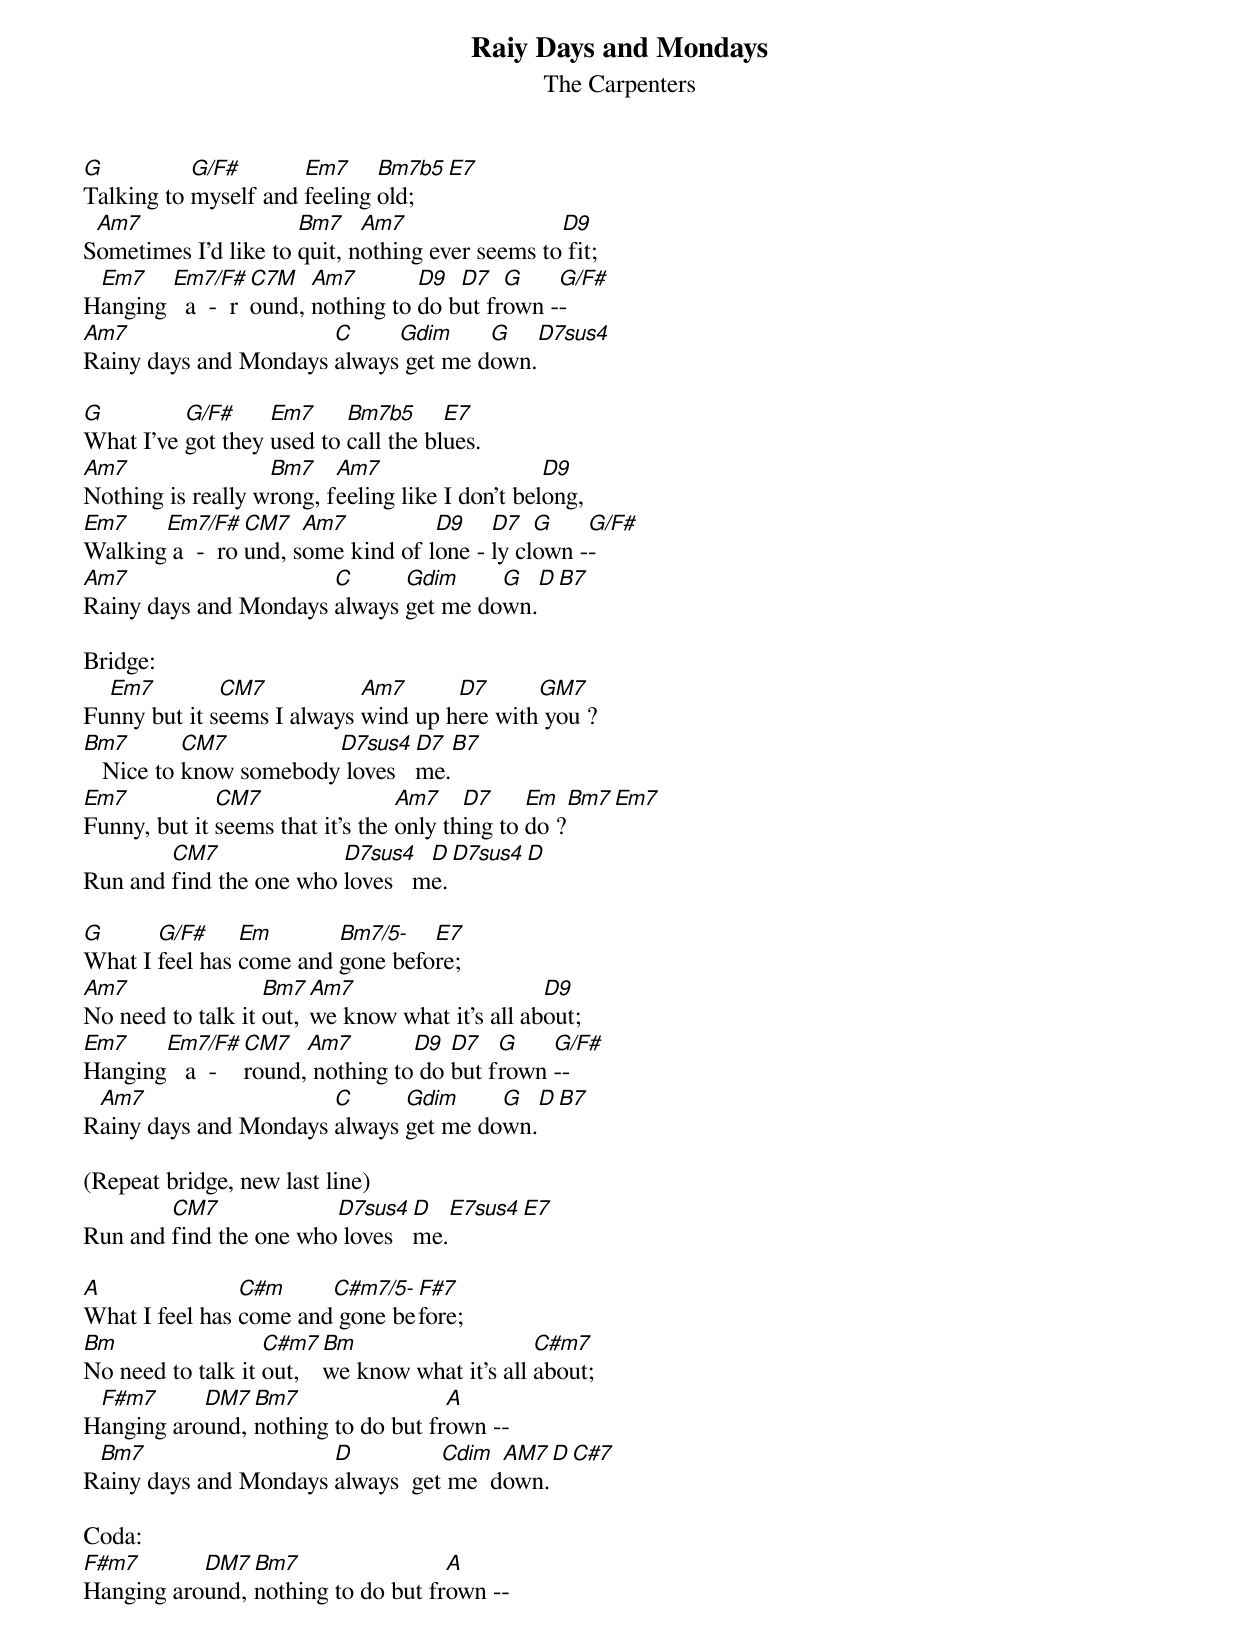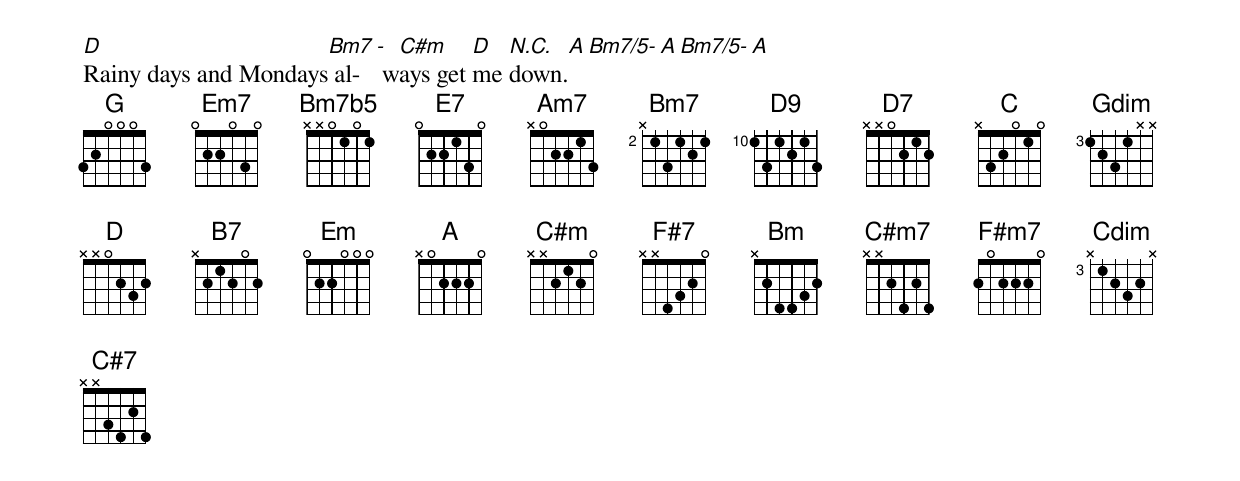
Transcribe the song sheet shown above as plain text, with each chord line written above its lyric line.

Raiy Days and Mondays
The Carpenters

G          G/F#       Em7     Bm7b5   E7
Talking to myself and feeling old;
 Am7                  Bm7    Am7                 D9
Sometimes I'd like to quit, nothing ever seems to fit;
 Em7    Em7/F#   C7M   Am7        D9  D7   G    G/F#
Hanging   a  -  round, nothing to do but frown --
Am7                    C     Gdim     G   D7sus4
Rainy days and Mondays always get me down.

G         G/F#     Em7     Bm7b5      E7
What I've got they used to call the blues.
Am7                Bm7    Am7                    D9
Nothing is really wrong, feeling like I don't belong,
Em7    Em7/F#   CM7   Am7          D9    D7   G    G/F#
Walking a  -  round, some kind of lone - ly clown --
Am7                    C      Gdim     G   D   B7
Rainy days and Mondays always get me down.

Bridge:
  Em7         CM7           Am7      D7      GM7
Funny but it seems I always wind up here with you ?
Bm7        CM7          D7sus4  D7       B7
   Nice to know somebody loves  me.
Em7           CM7                 Am7    D7     Em    Bm7    Em7
Funny, but it seems that it's the only thing to do ?
        CM7              D7sus4   D   D7sus4   D
Run and find the one who loves   me.

G      G/F#     Em       Bm7/5-   E7
What I feel has come and gone before;
Am7                Bm7  Am7                     D9
No need to talk it out, we know what it's all about;
Em7    Em7/F#   CM7   Am7        D9  D7   G    G/F#
Hanging   a  -  round, nothing to do but frown --
 Am7                   C      Gdim     G    D   B7
Rainy days and Mondays always get me down.

(Repeat bridge, new last line)
        CM7             D7sus4  D    E7sus4  E7
Run and find the one who loves  me.

A               C#m     C#m7/5- F#7
What I feel has come and gone before;
Bm                 C#m7 Bm                    C#m7
No need to talk it out, we know what it's all about;
 F#m7      DM7  Bm7                 A
Hanging around, nothing to do but frown --
 Bm7                   D          Cdim  AM7    D   C#7
Rainy days and Mondays always  get me  down.

Coda:
F#m7       DM7  Bm7                 A
Hanging around, nothing to do but frown --
D                     Bm7 - C#m     D  (N.C.)  A  Bm7/5-  A  Bm7/5-   A
Rainy days and Mondays al- ways get me down.
